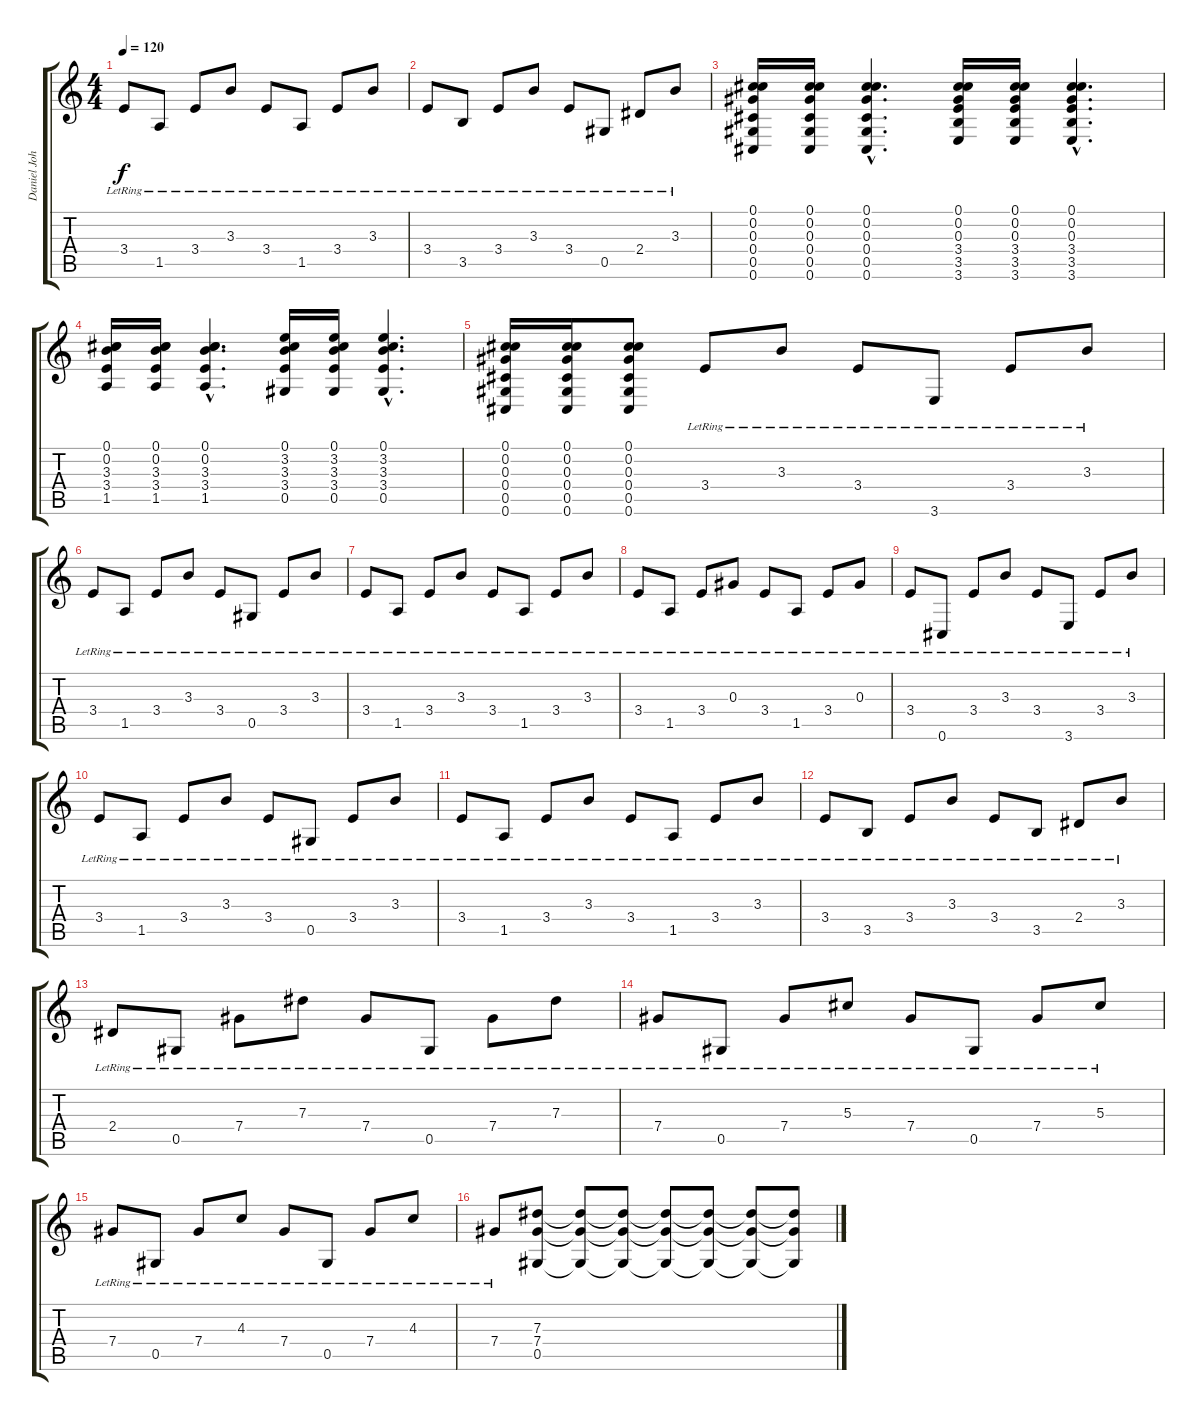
\track ("Daniel Johns" "Daniel Joh") {instrument electricguitarjazz}
\staff {score tabs}
\tuning (Db4 Db4 Ab3 Db3 Ab2 Db2) {hide}
\ts (4 4)
\tempo 120
\clef g2
\ks c
3.4{lr}.8{dy f} 1.5{lr}.8 3.4{lr}.8 3.3{lr}.8 3.4{lr}.8 1.5{lr}.8 3.4{lr}.8 3.3{lr}.8 |
3.4{lr}.8 3.5{lr}.8 3.4{lr}.8 3.3{lr}.8 3.4{lr}.8 0.5{lr}.8 2.4{lr}.8 3.3{lr}.8 |
(0.1 0.2 0.3 0.4 0.5 0.6).16 (0.1 0.2 0.3 0.4 0.5 0.6).16 (0.1{hac} 0.2{hac} 0.3{hac} 0.4{hac} 0.5{hac} 0.6{hac}).4{d} (0.1 0.2 0.3 3.4 3.5 3.6).16 (0.1 0.2 0.3 3.4 3.5 3.6).16 (0.1{hac} 0.2{hac} 0.3{hac} 3.4{hac} 3.5{hac} 3.6{hac}).4{d} |
(0.1 0.2 3.3 3.4 1.5).16 (0.1 0.2 3.3 3.4 1.5).16 (0.1{hac} 0.2{hac} 3.3{hac} 3.4{hac} 1.5{hac}).4{d} (0.1 3.2 3.3 3.4 0.5).16 (0.1 3.2 3.3 3.4 0.5).16 (0.1{hac} 3.2{hac} 3.3{hac} 3.4{hac} 0.5{hac}).4{d} |
(0.1 0.2 0.3 0.4 0.5 0.6).16 (0.1 0.2 0.3 0.4 0.5 0.6).16 (0.1 0.2 0.3 0.4 0.5 0.6).8 3.4{lr}.8 3.3{lr}.8 3.4{lr}.8 3.6{lr}.8 3.4{lr}.8 3.3{lr}.8 |
3.4{lr}.8 1.5{lr}.8 3.4{lr}.8 3.3{lr}.8 3.4{lr}.8 0.5{lr}.8 3.4{lr}.8 3.3{lr}.8 |
3.4{lr}.8 1.5{lr}.8 3.4{lr}.8 3.3{lr}.8 3.4{lr}.8 1.5{lr}.8 3.4{lr}.8 3.3{lr}.8 |
3.4{lr}.8 1.5{lr}.8 3.4{lr}.8 0.3{lr}.8 3.4{lr}.8 1.5{lr}.8 3.4{lr}.8 0.3{lr}.8 |
3.4{lr}.8 0.6{lr}.8 3.4{lr}.8 3.3{lr}.8 3.4{lr}.8 3.6{lr}.8 3.4{lr}.8 3.3{lr}.8 |
3.4{lr}.8 1.5{lr}.8 3.4{lr}.8 3.3{lr}.8 3.4{lr}.8 0.5{lr}.8 3.4{lr}.8 3.3{lr}.8 |
3.4{lr}.8 1.5{lr}.8 3.4{lr}.8 3.3{lr}.8 3.4{lr}.8 1.5{lr}.8 3.4{lr}.8 3.3{lr}.8 |
3.4{lr}.8 3.5{lr}.8 3.4{lr}.8 3.3{lr}.8 3.4{lr}.8 3.5{lr}.8 2.4{lr}.8 3.3{lr}.8 |
2.4{lr}.8 0.5{lr}.8 7.4{lr}.8 7.3{lr}.8 7.4{lr}.8 0.5{lr}.8 7.4{lr}.8 7.3{lr}.8 |
7.4{lr}.8 0.5{lr}.8 7.4{lr}.8 5.3{lr}.8 7.4{lr}.8 0.5{lr}.8 7.4{lr}.8 5.3{lr}.8 |
7.4{lr}.8 0.5{lr}.8 7.4{lr}.8 4.3{lr}.8 7.4{lr}.8 0.5{lr}.8 7.4{lr}.8 4.3{lr}.8 |
7.4{lr}.8 (7.3 7.4 0.5).8 (7.3{t} 7.4{t} 0.5{t}).8 (7.3{t} 7.4{t} 0.5{t}).8 (7.3{t} 7.4{t} 0.5{t}).8 (7.3{t} 7.4{t} 0.5{t}).8 (7.3{t} 7.4{t} 0.5{t}).8 (7.3{t} 7.4{t} 0.5{t}).8
